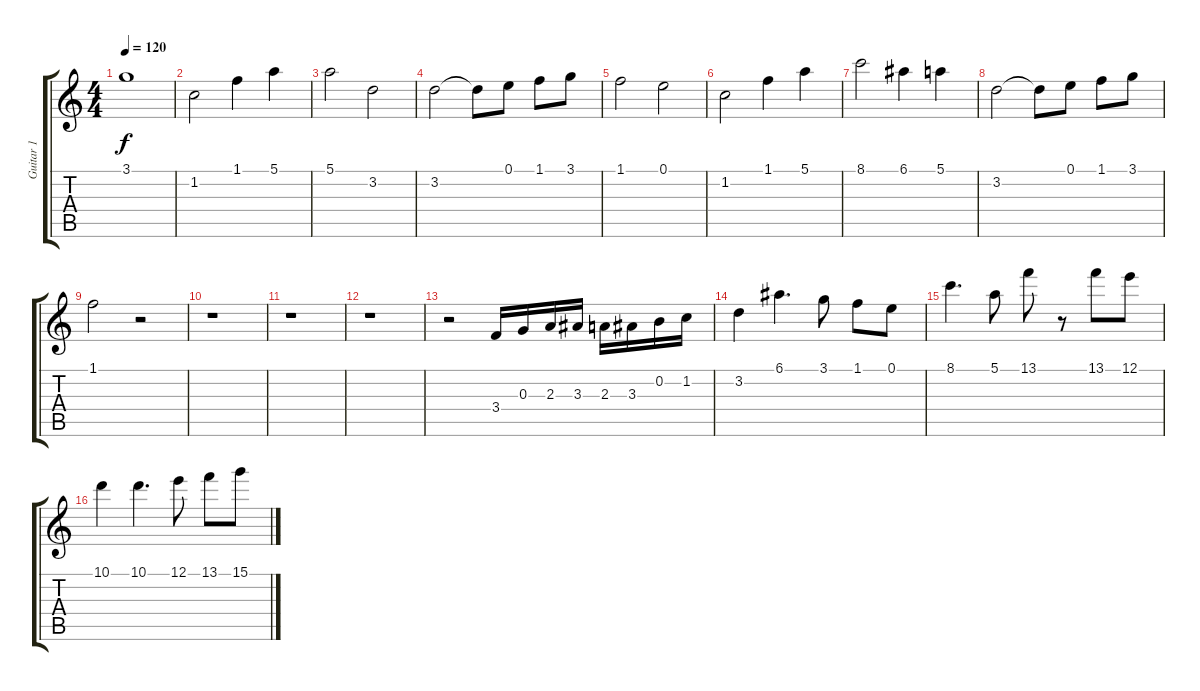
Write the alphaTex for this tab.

\track ("Guitar 1" "Guitar 1") {instrument distortionguitar}
\staff {score tabs}
\tuning (E4 B3 G3 D3 A2 E2) {hide}
\ts (4 4)
\tempo 120
\clef g2
\ks c
3.1.1{dy f} |
1.2.2 1.1.4 5.1.4 |
5.1.2 3.2.2 |
3.2.2 3.2{t}.8 0.1.8 1.1.8 3.1.8 |
1.1.2 0.1.2 |
1.2.2 1.1.4 5.1.4 |
8.1.2 6.1.4 5.1.4 |
3.2.2 3.2{t}.8 0.1.8 1.1.8 3.1.8 |
1.1.2 r.2 |
r.1 |
r.1 |
r.1 |
r.2 3.4.16 0.3.16 2.3.16 3.3.16 2.3.16 3.3.16 0.2.16 1.2.16 |
3.2.4 6.1.4{d} 3.1.8 1.1.8 0.1.8 |
8.1.4{d} 5.1.8 13.1.8 r.8 13.1.8 12.1.8 |
10.1.4 10.1.4{d} 12.1.8 13.1.8 15.1.8
